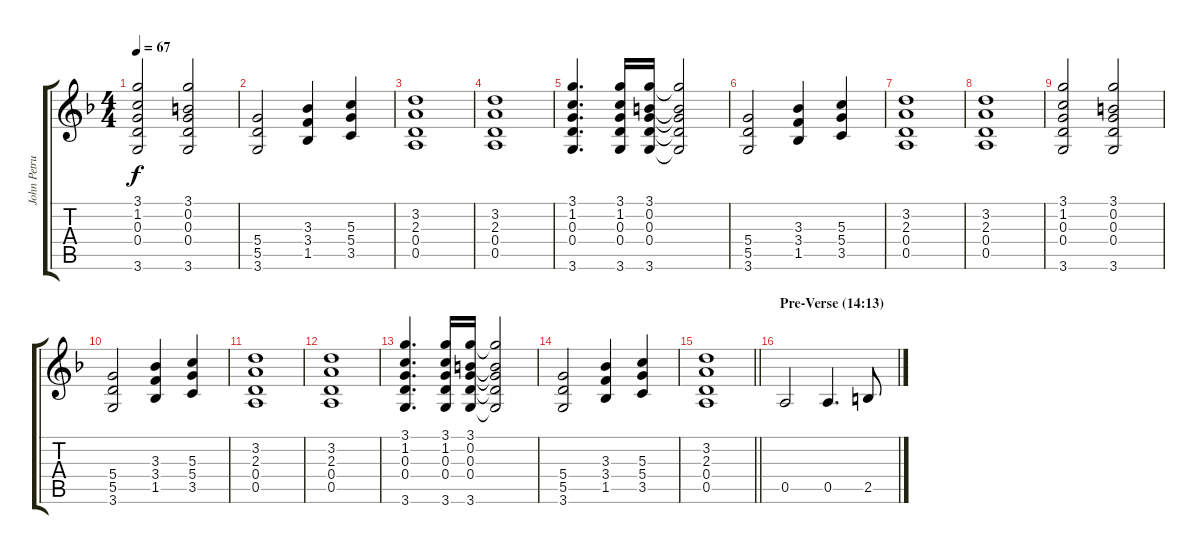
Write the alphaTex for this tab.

\track ("John Petrucci Gtr. 2" "John Petru") {instrument distortionguitar}
\staff {score tabs}
\tuning (E4 B3 G3 D3 A2 E2) {hide}
\ts (4 4)
\tempo 67
\clef g2
\ks dminor
(3.1 1.2 0.3 0.4 3.6).2{dy f} (3.1 0.2 0.3 0.4 3.6).2 |
(5.4 5.5 3.6).2 (3.3 3.4 1.5).4 (5.3 5.4 3.5).4 |
(3.2 2.3 0.4 0.5).1 |
(3.2 2.3 0.4 0.5).1 |
(3.1 1.2 0.3 0.4 3.6).4{d} (3.1 1.2 0.3 0.4 3.6).16 (3.1 0.2 0.3 0.4 3.6).16 (3.1{t} 0.2{t} 0.3{t} 0.4{t} 3.6{t}).2 |
(5.4 5.5 3.6).2 (3.3 3.4 1.5).4 (5.3 5.4 3.5).4 |
(3.2 2.3 0.4 0.5).1 |
(3.2 2.3 0.4 0.5).1 |
(3.1 1.2 0.3 0.4 3.6).2 (3.1 0.2 0.3 0.4 3.6).2 |
(5.4 5.5 3.6).2 (3.3 3.4 1.5).4 (5.3 5.4 3.5).4 |
(3.2 2.3 0.4 0.5).1 |
(3.2 2.3 0.4 0.5).1 |
(3.1 1.2 0.3 0.4 3.6).4{d} (3.1 1.2 0.3 0.4 3.6).16 (3.1 0.2 0.3 0.4 3.6).16 (3.1{t} 0.2{t} 0.3{t} 0.4{t} 3.6{t}).2 |
(5.4 5.5 3.6).2 (3.3 3.4 1.5).4 (5.3 5.4 3.5).4 |
\barLineRight lightlight
(3.2 2.3 0.4 0.5).1 |
\section ("" "Pre-Verse (14:13)")
0.5.2 0.5.4{d} 2.5.8
